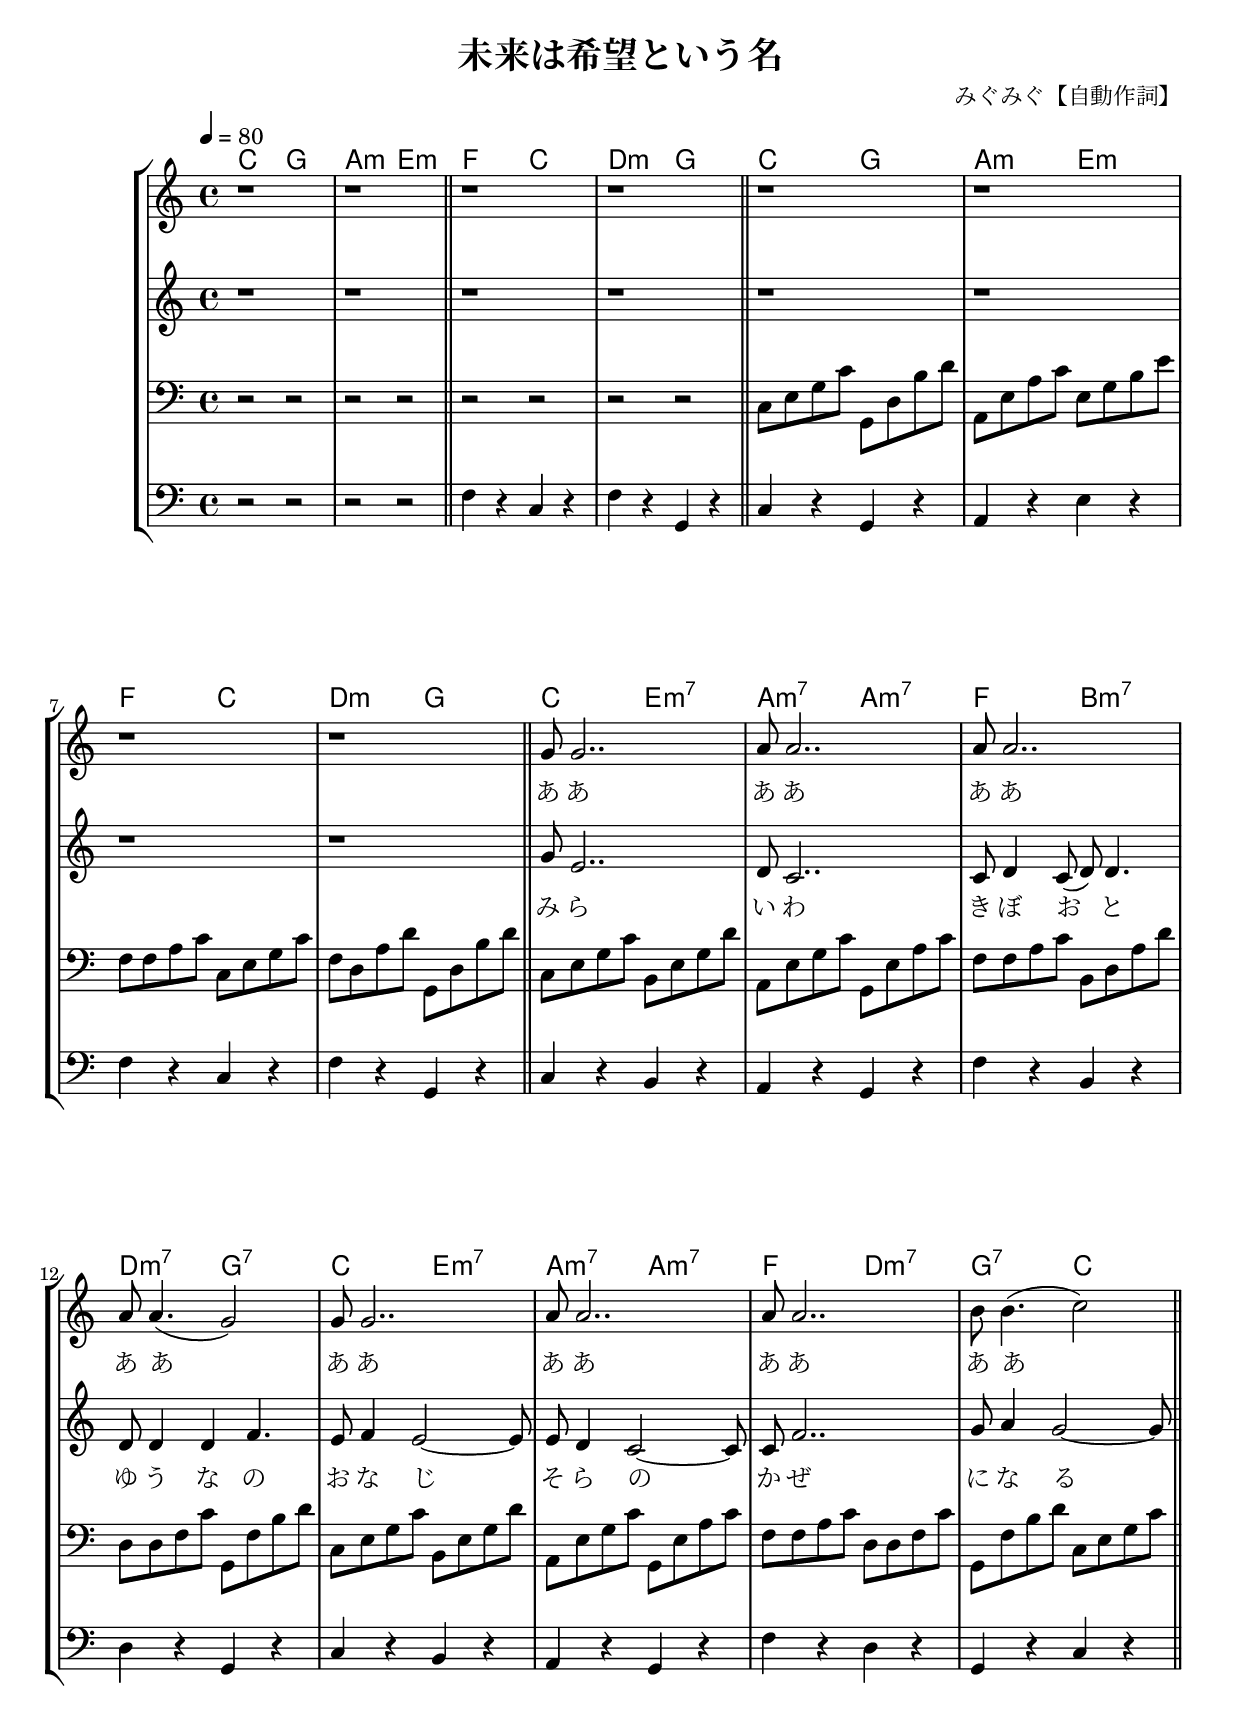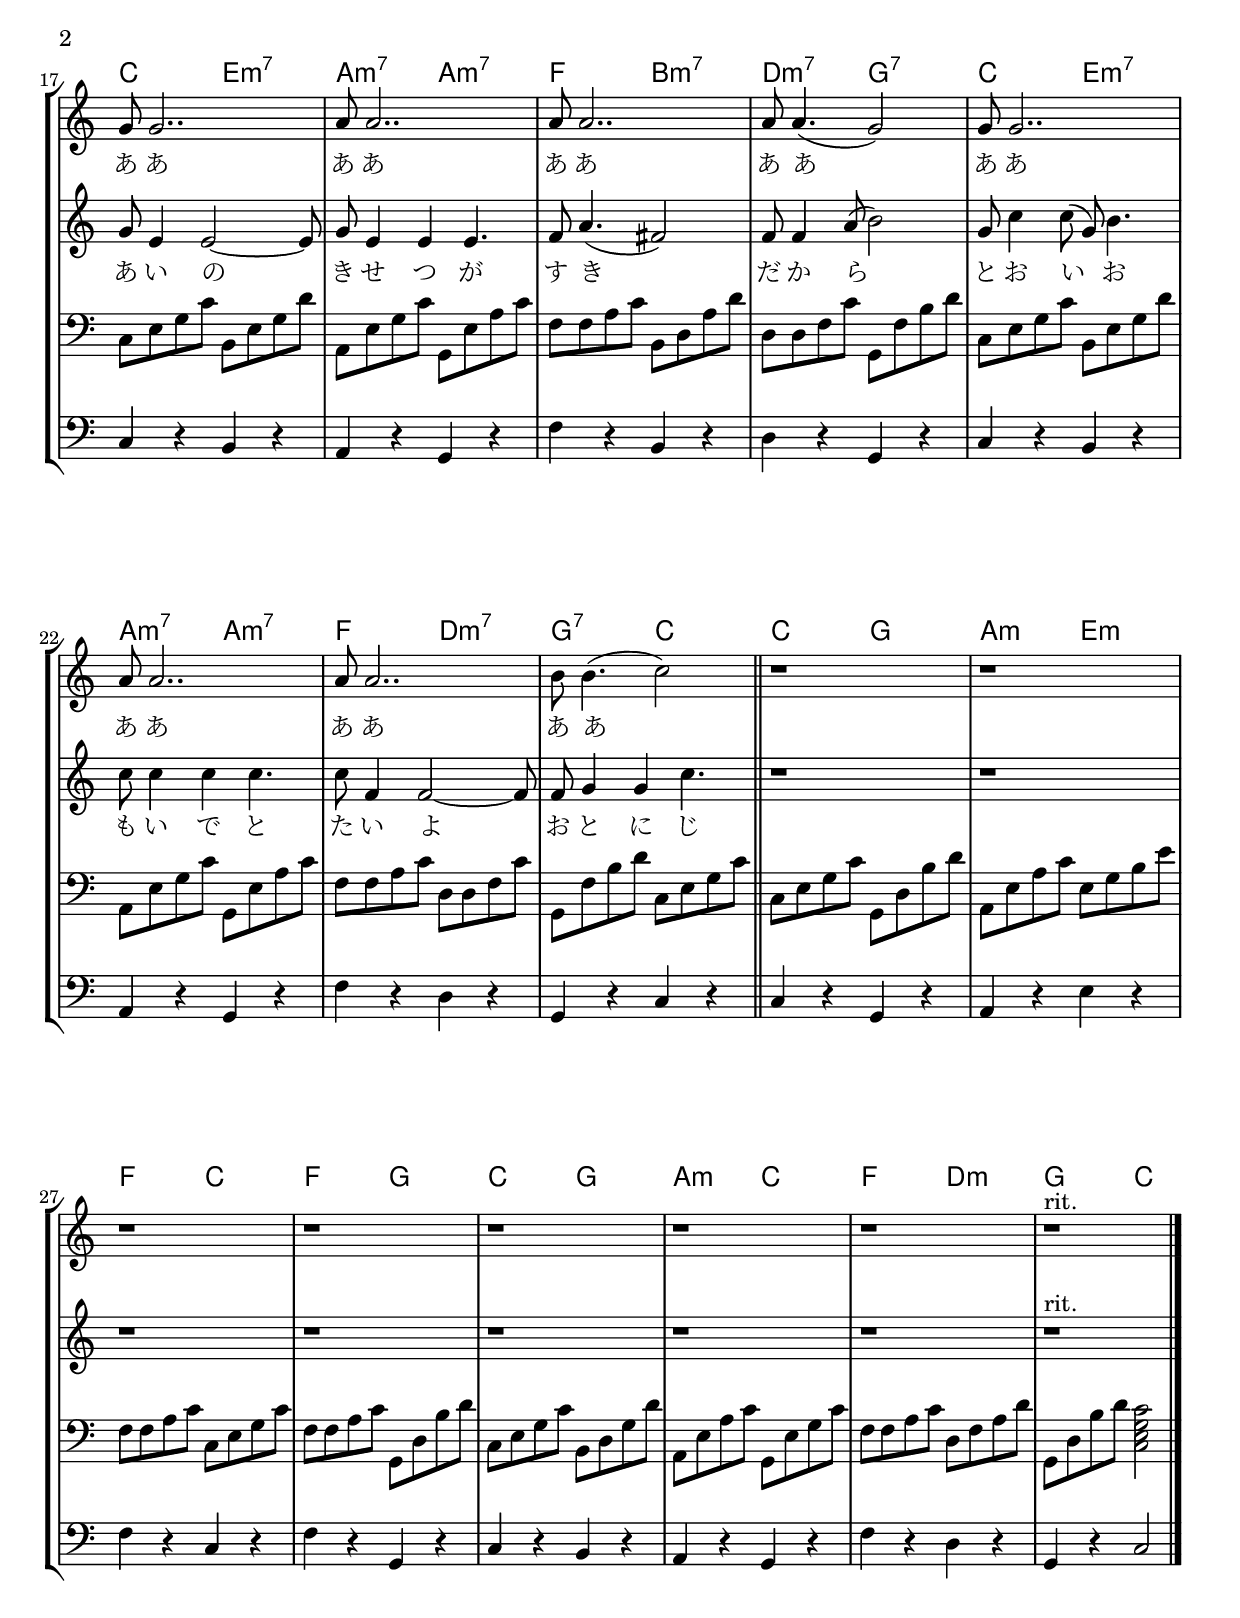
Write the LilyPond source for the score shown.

\version "2.12.1"

\header {
	title = \markup {未来は希望という名}
	composer = \markup \center-column {みぐみぐ【自動作詞】}
}

harmony = \chordmode {
	c2 g a:m e:m 

	f c d:m g 

	c g a:m e:m f c d:m g 

	c e:min7 a:min7 a:min7 f b:min7 d:min7 g:7 c e:min7 a:min7 a:min7 f d:min7 g:7 c 

	c e:min7 a:min7 a:min7 f b:min7 d:min7 g:7 c e:min7 a:min7 a:min7 f d:min7 g:7 c 

	c g a:m e:m f c f g c g a:m c f d:m g c 
}

melody = {
	\key c \major
	\tempo 4 = 80
	r1 | r1   
	r1 | r1   
	r1 | r1 | r1 | r1   
	\set Staff.midiInstrument = #"Viola"
	g'8  g'2.. 
	a'8  a'2.. 
	a'8  a'2.. 
	a'8  a'4.  (g'2) 
	g'8  g'2.. 
	a'8  a'2.. 
	a'8  a'2.. 
	b'8  b'4.  (c''2)
	\set Staff.midiInstrument = #"Flute"
	g'8  g'2.. 
	a'8  a'2.. 
	a'8  a'2.. 
	a'8  a'4.  (g'2) 
	g'8  g'2.. 
	a'8  a'2.. 
	a'8  a'2.. 
	b'8  b'4.  (c''2)
	r1 | r1 | r1 | r1 | r1 | r1 | r1 | r1^"rit." \bar "|."
}

words = \lyricmode {
	
	
	
	あ  あ  あ  あ  あ  あ  あ  あ  あ  あ  あ  あ  あ  あ  あ  あ  
	あ  あ  あ  あ  あ  あ  あ  あ  あ  あ  あ  あ  あ  あ  あ  あ  
	
}

secondmelody = {
	\key c \major
	\tempo 4 = 80
	r1 | r1   
	r1 | r1   
	r1 | r1 | r1 | r1   
	\set Staff.midiInstrument = #"fss0.35"
	g'8  e'2.. 
	d'8  c'2.. 
	c'8  d'4  c'8  (d'8)  d'4. 
	d'8  d'4  d'4  f'4. 
	e'8  f'4  e'2~e'8 
	e'8  d'4  c'2~c'8 
	c'8  f'2.. 
	g'8  a'4  g'2~g'8
	\set Staff.midiInstrument = #"fss0.35"
	g'8  e'4  e'2~e'8 
	g'8  e'4  e'4  e'4. 
	f'8  a'4.  (fis'2) 
	f'8  f'4  a'8  (b'2) 
	g'8  c''4  c''8  (g'8)  b'4. 
	c''8  c''4  c''4  c''4. 
	c''8  f'4  f'2~f'8 
	f'8  g'4  g'4  c''4.
	r1 | r1 | r1 | r1 | r1 | r1 | r1 | r1^"rit." \bar "|."
}

secondwords = \lyricmode {
	
	
	
	み  ら  い  わ  き  ぼ  お  と  ゆ  う  な  の  お  な  じ  そ  ら  の  か  ぜ  に  な  る  
	あ  い  の  き  せ  つ  が  す  き  だ  か  ら  と  お  い  お  も  い  で  と  た  い  よ  お  と  に  じ  
	
}

tempochange = {
	\tempo 4 = 80
	r1 | r1 \bar "||"
	\tempo 4 = 80
	r1 | r1 \bar "||"
	\tempo 4 = 80
	r1 | r1 | r1 | r1 \bar "||"
	\tempo 4 = 80
	r1 | r1 | r1 | r1 | r1 | r1 | r1 | r1 \bar "||"
	\tempo 4 = 80
	r1 | r1 | r1 | r1 | r1 | r1 | r1 | r1 \bar "||"
	\tempo 4 = 80
	r1 | r1 | r1 | r1 | r1 | r1 | r1 | \tempo 4 = 60 r2 \tempo 4 = 53 r2 \bar "|."
}

mainacc = {
	\clef bass
	\set Staff.midiInstrument = #"Acoustic grand"
	\key c \major
	\tempo 4 = 80
	r2
	r2
	r2
	r2
	\bar "||"

	\set Staff.midiInstrument = #"Acoustic grand"
	r2
	r2
	r2
	r2
	\bar "||"

	\set Staff.midiInstrument = #"Acoustic Guitar (steel)"
	c8 e8 g8 c'8
	g,8 d8 b8 d'8
	a,8 e8 a8 c'8
	e8 g8 b8 e'8
	f8 f8 a8 c'8
	c8 e8 g8 c'8
	f8 d8 a8 d'8
	g,8 d8 b8 d'8
	\bar "||"

	\set Staff.midiInstrument = #"Acoustic Guitar (steel)"
	c8 e8 g8 c'8
	b,8 e8 g8 d'8
	a,8 e8 g8 c'8
	g,8 e8 a8 c'8
	f8 f8 a8 c'8
	b,8 d8 a8 d'8
	d8 d8 f8 c'8
	g,8 f8 b8 d'8
	c8 e8 g8 c'8
	b,8 e8 g8 d'8
	a,8 e8 g8 c'8
	g,8 e8 a8 c'8
	f8 f8 a8 c'8
	d8 d8 f8 c'8
	g,8 f8 b8 d'8
	c8 e8 g8 c'8
	\bar "||"

	\set Staff.midiInstrument = #"Acoustic Guitar (steel)"
	c8 e8 g8 c'8
	b,8 e8 g8 d'8
	a,8 e8 g8 c'8
	g,8 e8 a8 c'8
	f8 f8 a8 c'8
	b,8 d8 a8 d'8
	d8 d8 f8 c'8
	g,8 f8 b8 d'8
	c8 e8 g8 c'8
	b,8 e8 g8 d'8
	a,8 e8 g8 c'8
	g,8 e8 a8 c'8
	f8 f8 a8 c'8
	d8 d8 f8 c'8
	g,8 f8 b8 d'8
	c8 e8 g8 c'8
	\bar "||"

	\set Staff.midiInstrument = #"Acoustic Guitar (steel)"
	c8 e8 g8 c'8
	g,8 d8 b8 d'8
	a,8 e8 a8 c'8
	e8 g8 b8 e'8
	f8 f8 a8 c'8
	c8 e8 g8 c'8
	f8 f8 a8 c'8
	g,8 d8 b8 d'8
	c8 e8 g8 c'8
	b,8 d8 g8 d'8
	a,8 e8 a8 c'8
	g,8 e8 g8 c'8
	f8 f8 a8 c'8
	d8 f8 a8 d'8
	g,8 d8 b8 d'8
	<c e g c'>2
	\bar "|."
}

subacc = {
	\clef bass
	\set Staff.midiInstrument = #"Acoustic grand"
	\key c \major
	\tempo 4 = 80
	r2
	r2
	r2
	r2
	\bar "||"

	\set Staff.midiInstrument = #"Electric Bass (finger)"
	f4 r4
	c4 r4
	f4 r4
	g,4 r4
	\bar "||"

	\set Staff.midiInstrument = #"Electric Bass (finger)"
	c4 r4
	g,4 r4
	a,4 r4
	e4 r4
	f4 r4
	c4 r4
	f4 r4
	g,4 r4
	\bar "||"

	\set Staff.midiInstrument = #"Electric Bass (finger)"
	c4 r4
	b,4 r4
	a,4 r4
	g,4 r4
	f4 r4
	b,4 r4
	d4 r4
	g,4 r4
	c4 r4
	b,4 r4
	a,4 r4
	g,4 r4
	f4 r4
	d4 r4
	g,4 r4
	c4 r4
	\bar "||"

	\set Staff.midiInstrument = #"Electric Bass (pick)"
	c4 r4
	b,4 r4
	a,4 r4
	g,4 r4
	f4 r4
	b,4 r4
	d4 r4
	g,4 r4
	c4 r4
	b,4 r4
	a,4 r4
	g,4 r4
	f4 r4
	d4 r4
	g,4 r4
	c4 r4
	\bar "||"

	\set Staff.midiInstrument = #"Electric Bass (pick)"
	c4 r4
	g,4 r4
	a,4 r4
	e4 r4
	f4 r4
	c4 r4
	f4 r4
	g,4 r4
	c4 r4
	b,4 r4
	a,4 r4
	g,4 r4
	f4 r4
	d4 r4
	g,4 r4
	c2
	\bar "|."
}

percA = {
	\drummode {
	r1  |r2. hho4  \bar "||"
	r1  |r2. hho4  \bar "||"
	hh4 hh8 hh2 r8  |\times 16/32{ hh2 hh8. hh8. hh4. hh2. } |hh4 hh8 hh2 r8  |\times 16/32{ hh2 hh8. hh1 r4 r16 } \bar "||"
	cymr4 cymr4 cymr4 cymr4  |cymr4 cymr8 cymr16 cymr16 cymr4 cymr4  |cymr4 cymr4 cymr4 cymr4  |cymr4 cymr2.  |cymr4 cymr4 cymr4 cymr4  |cymr4 cymr8 cymr16 cymr16 cymr4 cymr4  |cymr4 cymr4 cymr4 cymr4  |cymr4 cymr2.  \bar "||"
	cymr4 cymr4 cymr4 cymr4  |cymr4 cymr8 cymr16 cymr16 cymr4 cymr4  |cymr4 cymr4 cymr4 cymr4  |cymr4 cymr2.  |cymr4 cymr4 cymr4 cymr4  |cymr4 cymr8 cymr16 cymr16 cymr4 cymr4  |cymr4 cymr4 cymr4 cymr4  |cymr4 cymr2.  \bar "||"
	cymr4 cymr4 cymr4 cymr4  |cymr4 cymr8 cymr16 cymr16 cymr4 cymr4  |cymr4 cymr4 cymr4 cymr4  |cymr4 cymr2.  |cymr4 cymr4 cymr4 cymr4  |cymr4 cymr8 cymr16 cymr16 cymr4 cymr4  |cymr4 cymr4 cymr4 cymr4  |cymr4 cymr2.  \bar "|."
	}
}

percB = {
	\drummode {
	r16 hhp16 hhp8 hhp16 hhp8 hhp2 r16  |r16 hhp16 hhp8 hhp16 hhp8 hhp2 hhp16  \bar "||"
	r16 hhp16 hhp8 hhp16 hhp8 hhp2 r16  |r16 hhp16 hhp8 hhp16 hhp8 hhp2 hhp16  \bar "||"
	r16 hhp8 hhp8 hhp2 r8.  |\times 16/32{ r8 hhp4 hhp4 hhp8 hhp2 r8 hhp2 r8 } |r16 hhp8 hhp8 hhp2 r8.  |\times 16/32{ r8 hhp4 hhp4 hhp8 hhp1 r4 } \bar "||"
	r2 sn2  |r2 sn2  |r2 sn2  |r8 sn8 sn2.  |r2 sn2  |r2 sn2  |r2 sn2  |r8 sn8 sn2.  \bar "||"
	r2 sn2  |r2 sn2  |r2 sn2  |r8 sn8 sn2.  |r2 sn2  |r2 sn2  |r2 sn2  |r8 sn8 sn2.  \bar "||"
	r2 sn2  |r2 sn2  |r2 sn2  |r8 sn8 sn2.  |r2 sn2  |r2 sn2  |r2 sn2  |r8 sn8 sn2.  \bar "|."
	}
}

percC = {
	\drummode {
	hh8. hh8. hh2 r8  |hh8. hh8. hh4 hh4 hh8  \bar "||"
	hh8. hh8. hh2 r8  |hh8. hh8. hh4 hh4 hh8  \bar "||"
	r1  |\times 16/32{ r1 r2 hho2 } |r1  |\times 16/32{ r1 r2 hho2 } \bar "||"
	bd2. r8 bd8  |bd2. r8 bd8  |bd2. r8 bd8  |bd4. bd8 bd4. bd8  |bd2. r8 bd8  |bd2. r8 bd8  |bd2. r8 bd8  |bd2 r8 bd4.  \bar "||"
	bd2. r8 bd8  |bd2. r8 bd8  |bd2. r8 bd8  |bd4. bd8 bd4. bd8  |bd2. r8 bd8  |bd2. r8 bd8  |bd2. r8 bd8  |bd2 r8 bd4.  \bar "||"
	bd2. r8 bd8  |bd2. r8 bd8  |bd2. r8 bd8  |bd4. bd8 bd4. bd8  |bd2. r8 bd8  |bd2. r8 bd8  |bd2. r8 bd8  |bd2 r8 bd4.  \bar "|."
	}
}

percD = {
	\drummode {
	r2 ss2  |r2 ss2  \bar "||"
	r2 ss2  |r2 ss2  \bar "||"
	bd8. bd8. bd2 bd8  |\times 16/32{ bd4. bd4. bd2 bd2 bd4 } |bd8. bd8. bd2 bd8  |\times 16/32{ bd4. bd4. bd8 bd2 r8 bd2 } \bar "||"
	r1 |r1 |r1 |r2 r8 tommh8 tommh4  |r1 |r1 |r1 |r8. tommh8. tommh2 r8  \bar "||"
	r1 |r1 |r1 |r2 r8 tommh8 tommh4  |r1 |r1 |r1 |r8. tommh8. tommh2 r8  \bar "||"
	r1 |r1 |r1 |r2 r8 tommh8 tommh4  |r1 |r1 |r1 |r8. tommh8. tommh2 r8  \bar "|."
	}
}

percE = {
	\drummode {
	bd2 r8 bd4 bd8  |bd4. bd4 bd4.  \bar "||"
	bd2 r8 bd4 bd8  |bd4. bd4 bd4.  \bar "||"
	r2 ss2  |\times 16/32{ r1 ss1 } |r2 ss2  |\times 16/32{ r1 ss1 } \bar "||"
	r1 |r1 |r1 |r2. r8 toml8  |r1 |r1 |r1 |r2. toml8 toml8  \bar "||"
	r1 |r1 |r1 |r2. r8 toml8  |r1 |r1 |r1 |r2. toml8 toml8  \bar "||"
	r1 |r1 |r1 |r2. r8 toml8  |r1 |r1 |r1 |r2. toml8 toml8  \bar "|."
	}
}

percF = {
	\drummode {
	r1 | r1 \bar "||"
	r1 | r1 \bar "||"
	r1 |r1 |r1 |\times 16/32{ r1 sn4 sn8 sn2 r8 } \bar "||"
	r1 |r1 |r1 |r1 |r1 |r1 |r1 |hho1  \bar "||"
	r1 |r1 |r1 |r1 |r1 |r1 |r1 |hho1  \bar "||"
	r1 |r1 |r1 |r1 |r1 |r1 |r1 |hho1  \bar "|."
	}
}

percG = {
	\drummode {
	r1 | r1 \bar "||"
	r1 | r1 \bar "||"
	r1 |r1 |r1 |r2. r8 tomml8  \bar "||"
	r1 | r1 | r1 | r1 | r1 | r1 | r1 | r1 \bar "||"
	r1 | r1 | r1 | r1 | r1 | r1 | r1 | r1 \bar "||"
	r1 | r1 | r1 | r1 | r1 | r1 | r1 | r1 \bar "|."
	}
}

percH = {
	\drummode {
	r1 | r1 \bar "||"
	r1 | r1 \bar "||"
	r1 |r1 |r1 |\times 16/32{ r1 r2 r8 tommh4. } \bar "||"
	r1 | r1 | r1 | r1 | r1 | r1 | r1 | r1 \bar "||"
	r1 | r1 | r1 | r1 | r1 | r1 | r1 | r1 \bar "||"
	r1 | r1 | r1 | r1 | r1 | r1 | r1 | r1 \bar "|."
	}
}

percI = {
	\drummode {
	r1 | r1 \bar "||"
	r1 | r1 \bar "||"
	r1 |r1 |r1 |\times 16/32{ r1 r2. tomfh4 } \bar "||"
	r1 | r1 | r1 | r1 | r1 | r1 | r1 | r1 \bar "||"
	r1 | r1 | r1 | r1 | r1 | r1 | r1 | r1 \bar "||"
	r1 | r1 | r1 | r1 | r1 | r1 | r1 | r1 \bar "|."
	}
}

\score {
	<<
		\new StaffGroup <<
			\new ChordNames {\harmony}
			\new Voice = "melody" {\melody}
			\new Lyrics \lyricsto "melody" \words
			\new Voice = "secondmelody" {\secondmelody}
			\new Lyrics \lyricsto "secondmelody" \secondwords
			\new Staff = "mainacc" {\mainacc}
			\new Staff = "subacc" {\subacc}
		>>
	>>
	\layout { }
}
